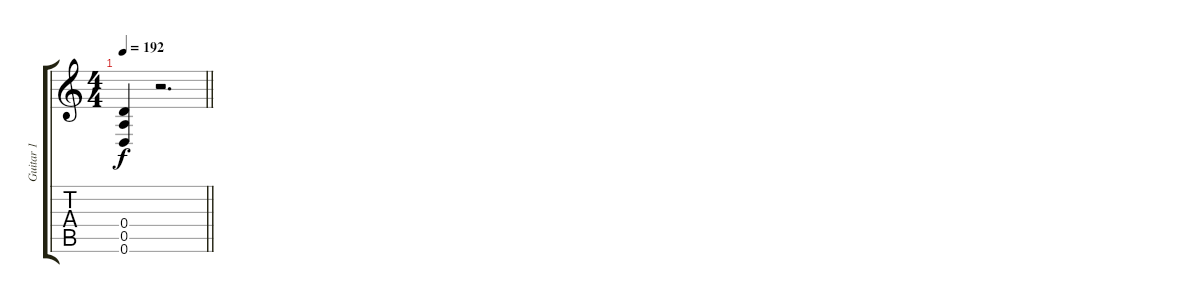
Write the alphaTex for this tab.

\track ("Guitar 1" "Guitar 1") {instrument distortionguitar}
\staff {score tabs}
\tuning (E4 B3 G3 D3 A2 D2) {hide}
\ts (4 4)
\tempo 192
\clef g2
\barLineRight lightlight
\ks c
(0.4{t} 0.5{t} 0.6{t}).4{dy f} r.2{d}
